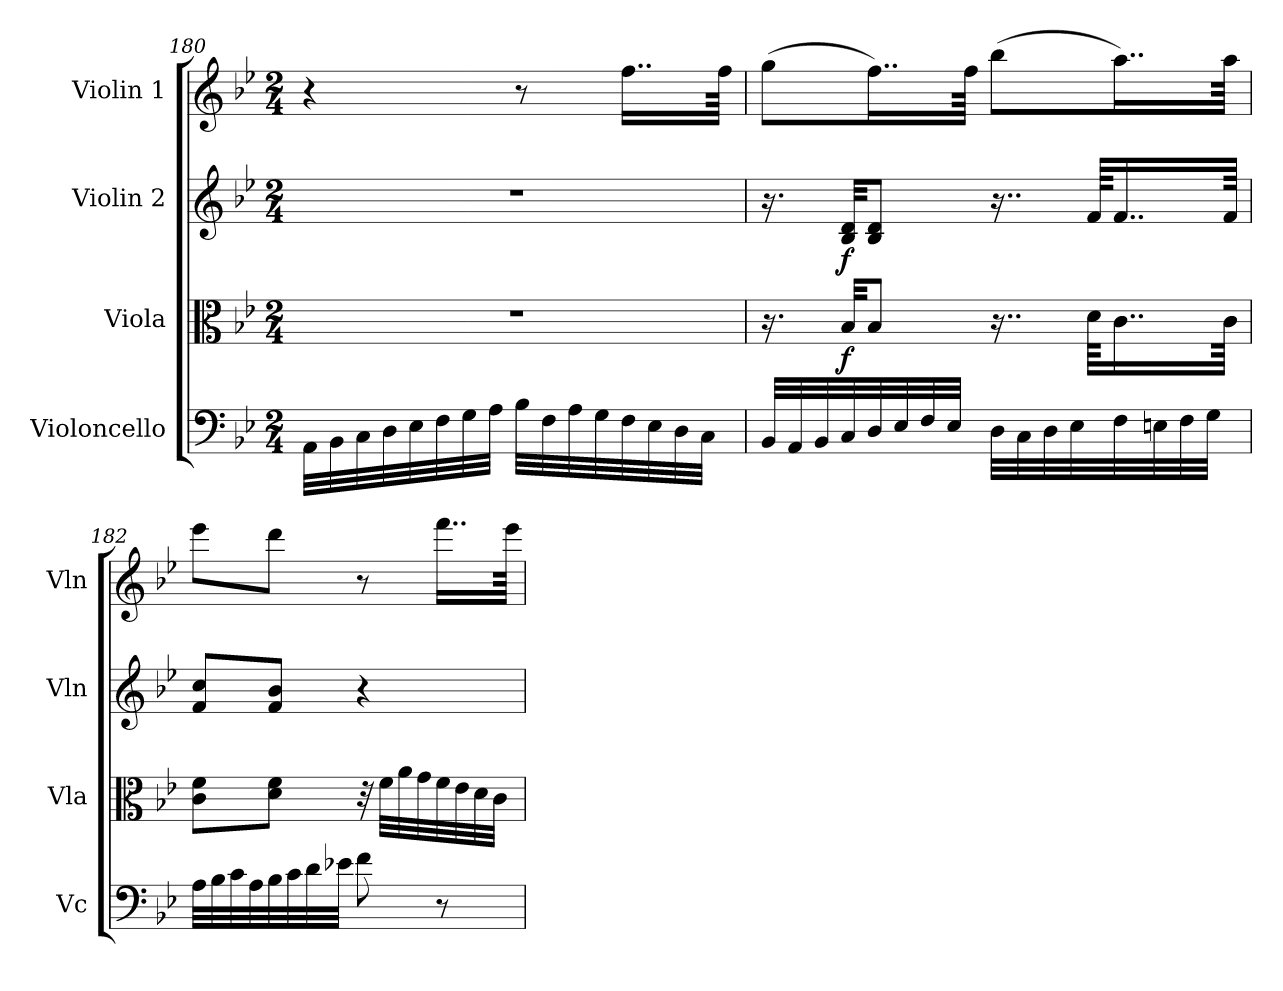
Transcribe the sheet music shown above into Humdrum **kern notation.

**kern	**kern	**dynam	**kern	**dynam	**kern	**dynam
*part4	*part3	*part3	*part2	*part2	*part1	*part1
*staff4	*staff3	*staff3	*staff2	*staff2	*staff1	*staff1
*I"Violoncello	*I"Viola	*	*I"Violin 2	*	*I"Violin 1	*
*I'Vc	*I'Vla	*	*I'Vln	*	*I'Vln	*
!!LO:LB:g=z
*clefF4	*clefC3	*	*clefG2	*	*clefG2	*
*k[b-e-]	*k[b-e-]	*	*k[b-e-]	*	*k[b-e-]	*
*M2/4	*M2/4	*	*M2/4	*	*M2/4	*
=180	=180	=180	=180	=180	=180	=180
32AA\LLL	2r	.	2r	.	4r	.
32BB-\	.	.	.	.	.	.
32C\	.	.	.	.	.	.
32D\	.	.	.	.	.	.
32E-\	.	.	.	.	.	.
32F\	.	.	.	.	.	.
32G\	.	.	.	.	.	.
32A\JJJ	.	.	.	.	.	.
32B-\LLL	.	.	.	.	8r	.
32F\	.	.	.	.	.	.
32A\	.	.	.	.	.	.
32G\	.	.	.	.	.	.
!	!	!	!	!	!	!LO:DY:b
!	!	!	!	!	!	!LO:DY:n=1:b
32F\	.	.	.	.	16..ff\LL	ff other-dynamics
32E-\	.	.	.	.	.	.
32D\	.	.	.	.	.	.
32C\JJJ	.	.	.	.	.	.
.	.	.	.	.	64ff\JJkk	.
!!LO:LB:g=z
=181	=181	=181	=181	=181	=181	=181
32BB-/LLL	16.r	.	16.r	.	(8gg\L	.
32AA/	.	.	.	.	.	.
32BB-/	.	.	.	.	.	.
!	!	!LO:DY:b	!	!LO:DY:b	!	!
32C/	32B-/KKL	f	32B-/ 32d/KKL	f	.	.
32D/	8B-/J	.	8B-/ 8d/J	.	16..ff\L)	.
32E-/	.	.	.	.	.	.
32F/	.	.	.	.	.	.
32E-/JJJ	.	.	.	.	.	.
.	.	.	.	.	64ff\JJkk	.
32D\LLL	16..r	.	16..r	.	(8bb-\L	.
32C\	.	.	.	.	.	.
32D\	.	.	.	.	.	.
32E-\	.	.	.	.	.	.
.	64d\KKLL	.	64f/KKLL	.	.	.
32F\	16..c\	.	16..f/	.	16..aa\L)	.
32En\	.	.	.	.	.	.
32F\	.	.	.	.	.	.
32G\JJJ	.	.	.	.	.	.
.	64c\JJkk	.	64f/JJkk	.	64aa\JJkk	.
=182	=182	=182	=182	=182	=182	=182
32A\LLL	8c\ 8f\L	.	8f/ 8cc/L	.	8eee-\L	.
32B-\	.	.	.	.	.	.
32c\	.	.	.	.	.	.
32A\	.	.	.	.	.	.
32B-\	8d\ 8f\J	.	8f/ 8b-/J	.	8ddd\J	.
32c\	.	.	.	.	.	.
32d\	.	.	.	.	.	.
32e-X\JJJ	.	.	.	.	.	.
8f\	32r	.	4r	.	8r	.
.	32f\LLL	.	.	.	.	.
.	32a\	.	.	.	.	.
.	32g\	.	.	.	.	.
8r	32f\	.	.	.	16..fff\LL	.
.	32e-\	.	.	.	.	.
.	32d\	.	.	.	.	.
.	32c\JJJ	.	.	.	.	.
.	.	.	.	.	64eee-\JJkk	.
=	=	=	=	=	=	=
*-	*-	*-	*-	*-	*-	*-
